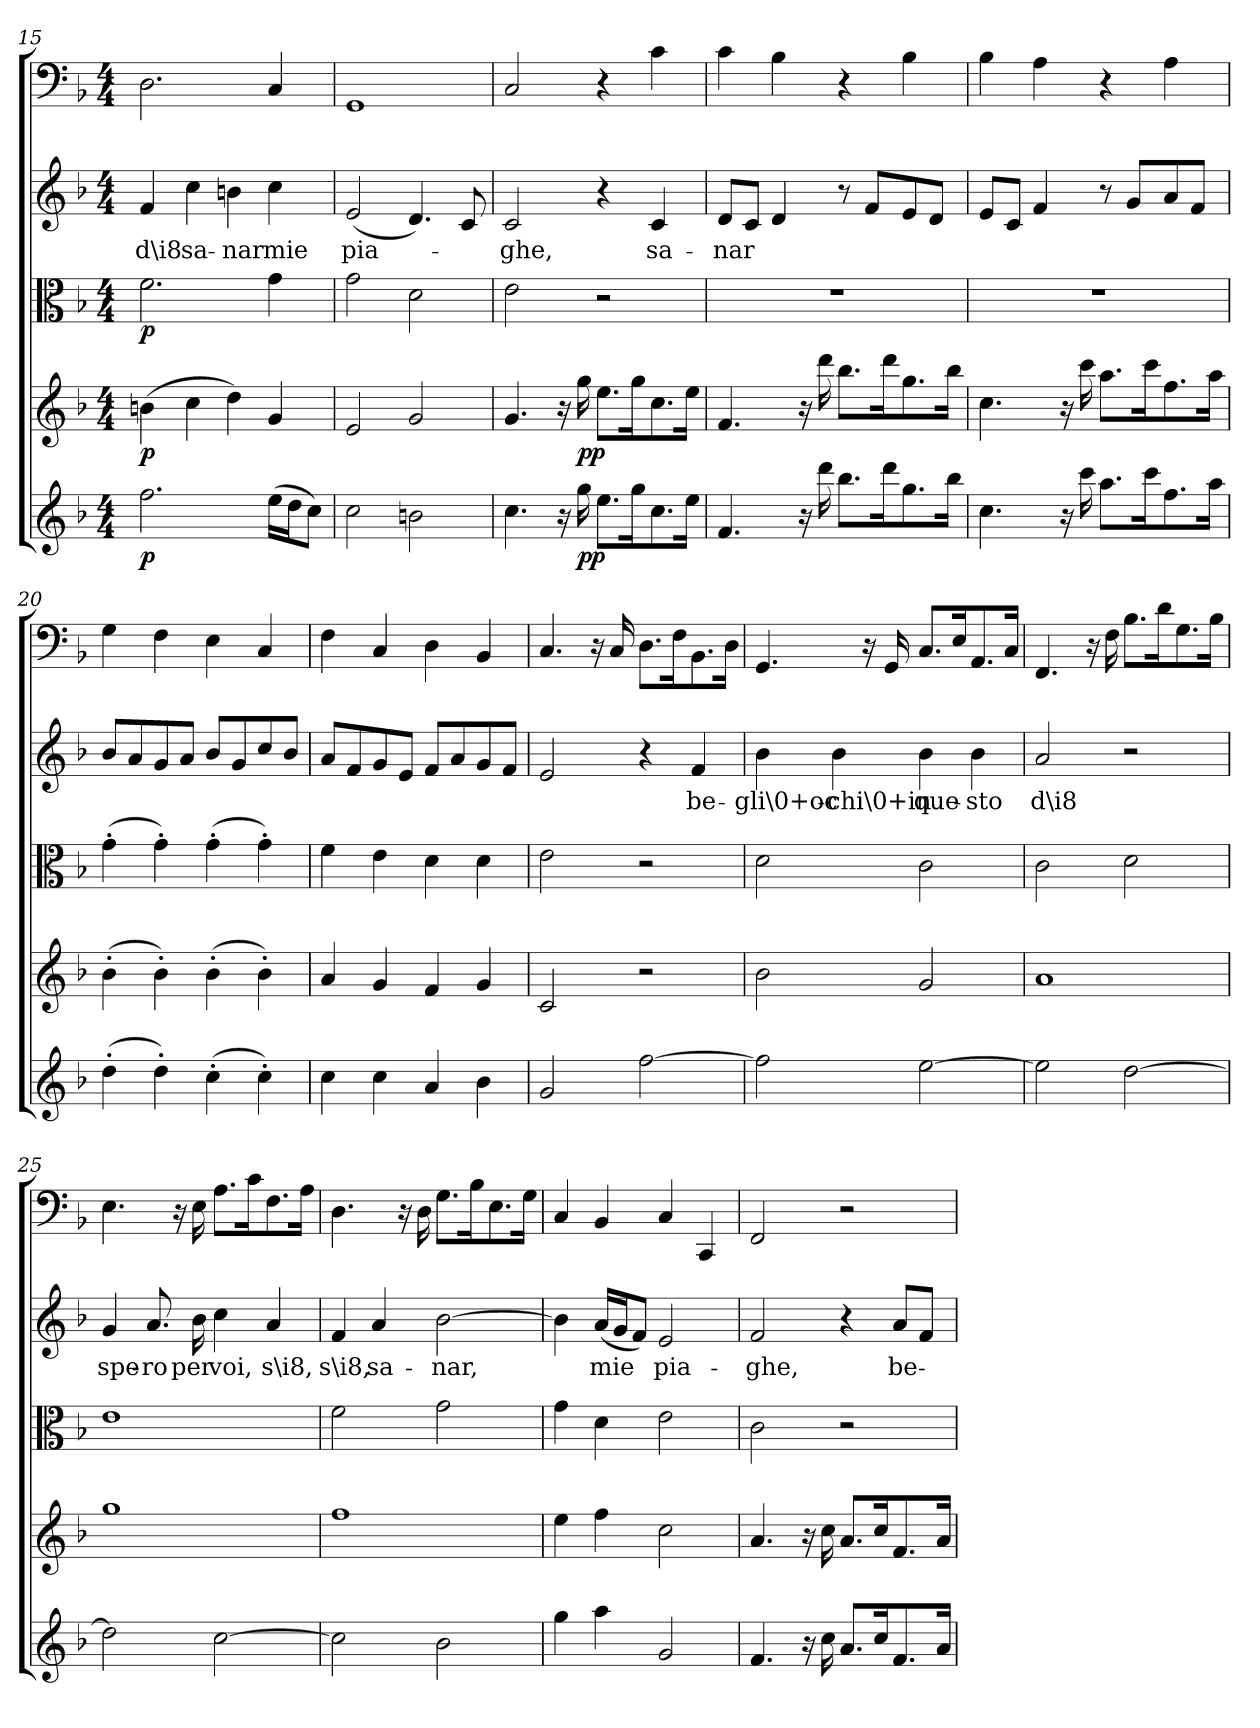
**kern	**dynam	**kern	**dynam	**kern	**dynam	**kern	**text	**kern
*part5	*part5	*part4	*part4	*part3	*part3	*part2	*part2	*part1
*staff5	*staff5	*staff4	*staff4	*staff3	*staff3	*staff2	*staff2	*staff1
*clefG2	*	*clefG2	*	*clefC3	*	*clefG2	*	*clefF4
*k[b-]	*	*k[b-]	*	*k[b-]	*	*k[b-]	*	*k[b-]
*F:	*	*F:	*	*F:	*	*F:	*	*F:
*M4/4	*	*M4/4	*	*M4/4	*	*M4/4	*	*M4/4
=15	=15	=15	=15	=15	=15	=15	=15	=15
2.ff\	p	(4bn\	p	2.f\	p	4f/	d\i8	2.D\
.	.	4cc\	.	.	.	4cc\	sa-	.
.	.	4dd\)	.	.	.	4bn\	-nar	.
(16ee\LL	.	4g/	.	4g\	.	4cc\	mie	4C/
16dd\J	.	.	.	.	.	.	.	.
8cc\J)	.	.	.	.	.	.	.	.
=16	=16	=16	=16	=16	=16	=16	=16	=16
2cc\	.	2e/	.	2g\	.	(2e/	pia-	1GG/
2bn\	.	2g/	.	2d\	.	4.d/)	.	.
.	.	.	.	.	.	8c/	.	.
=17	=17	=17	=17	=17	=17	=17	=17	=17
4.cc\	.	4.g/	.	2e\	.	2c/	-ghe,	2C/
16r	.	16r	.	.	.	.	.	.
16gg\	pp	16gg\	pp	.	.	.	.	.
8.ee\L	.	8.ee\L	.	2r	.	4r	.	4r
16gg\K	.	16gg\K	.	.	.	.	.	.
8.cc\	.	8.cc\	.	.	.	4c/	sa-	4c\
16ee\Jk	.	16ee\Jk	.	.	.	.	.	.
=18	=18	=18	=18	=18	=18	=18	=18	=18
4.f/	.	4.f/	.	1r	.	8d/L	-nar	4c\
.	.	.	.	.	.	8c/J	.	.
.	.	.	.	.	.	4d/	.	4B-\
16r	.	16r	.	.	.	.	.	.
16ddd\	.	16ddd\	.	.	.	.	.	.
8.bb-\L	.	8.bb-\L	.	.	.	8r	.	4r
.	.	.	.	.	.	8f/L	.	.
16ddd\K	.	16ddd\K	.	.	.	.	.	.
8.gg\	.	8.gg\	.	.	.	8e/	.	4B-\
.	.	.	.	.	.	8d/J	.	.
16bb-\Jk	.	16bb-\Jk	.	.	.	.	.	.
=19	=19	=19	=19	=19	=19	=19	=19	=19
4.cc\	.	4.cc\	.	1r	.	8e/L	.	4B-\
.	.	.	.	.	.	8c/J	.	.
.	.	.	.	.	.	4f/	.	4A\
16r	.	16r	.	.	.	.	.	.
16ccc\	.	16ccc\	.	.	.	.	.	.
8.aa\L	.	8.aa\L	.	.	.	8r	.	4r
.	.	.	.	.	.	8g/L	.	.
16ccc\K	.	16ccc\K	.	.	.	.	.	.
8.ff\	.	8.ff\	.	.	.	8a/	.	4A\
.	.	.	.	.	.	8f/J	.	.
16aa\Jk	.	16aa\Jk	.	.	.	.	.	.
=20	=20	=20	=20	=20	=20	=20	=20	=20
(4dd'\	.	(4b-'\	.	(4g'\	.	8b-/L	.	4G\
.	.	.	.	.	.	8a/	.	.
4dd'\)	.	4b-'\)	.	4g'\)	.	8g/	.	4F\
.	.	.	.	.	.	8a/J	.	.
(4cc'\	.	(4b-'\	.	(4g'\	.	8b-/L	.	4E\
.	.	.	.	.	.	8g/	.	.
4cc'\)	.	4b-'\)	.	4g'\)	.	8cc/	.	4C/
.	.	.	.	.	.	8b-/J	.	.
=21	=21	=21	=21	=21	=21	=21	=21	=21
4cc\	.	4a/	.	4f\	.	8a/L	.	4F\
.	.	.	.	.	.	8f/	.	.
4cc\	.	4g/	.	4e\	.	8g/	.	4C/
.	.	.	.	.	.	8e/J	.	.
4a/	.	4f/	.	4d\	.	8f/L	.	4D\
.	.	.	.	.	.	8a/	.	.
4b-\	.	4g/	.	4d\	.	8g/	.	4BB-/
.	.	.	.	.	.	8f/J	.	.
=22	=22	=22	=22	=22	=22	=22	=22	=22
2g/	.	2c/	.	2e\	.	2e/	.	4.C/
.	.	.	.	.	.	.	.	16r
.	.	.	.	.	.	.	.	16C/
[2ff\	.	2r	.	2r	.	4r	.	8.D\L
.	.	.	.	.	.	.	.	16F\K
.	.	.	.	.	.	4f/	be-	8.BB-\
.	.	.	.	.	.	.	.	16D\Jk
=23	=23	=23	=23	=23	=23	=23	=23	=23
2ff\]	.	2b-\	.	2d\	.	4b-\	-gli\0+oc-	4.GG/
.	.	.	.	.	.	4b-\	-chi\0+in	.
.	.	.	.	.	.	.	.	16r
.	.	.	.	.	.	.	.	16GG/
[2ee\	.	2g/	.	2c\	.	4b-\	que-	8.C/L
.	.	.	.	.	.	.	.	16E/K
.	.	.	.	.	.	4b-\	-sto	8.AA/
.	.	.	.	.	.	.	.	16C/Jk
=24	=24	=24	=24	=24	=24	=24	=24	=24
2ee\]	.	1a/	.	2c\	.	2a/	d\i8	4.FF/
.	.	.	.	.	.	.	.	16r
.	.	.	.	.	.	.	.	16F\
[2dd\	.	.	.	2d\	.	2r	.	8.B-\L
.	.	.	.	.	.	.	.	16d\K
.	.	.	.	.	.	.	.	8.G\
.	.	.	.	.	.	.	.	16B-\Jk
=25	=25	=25	=25	=25	=25	=25	=25	=25
2dd\]	.	1gg\	.	1e\	.	4g/	spe-	4.E\
.	.	.	.	.	.	8.a/	-ro	.
.	.	.	.	.	.	.	.	16r
.	.	.	.	.	.	16b-\	per	16E\
[2cc\	.	.	.	.	.	4cc\	voi,	8.A\L
.	.	.	.	.	.	.	.	16c\K
.	.	.	.	.	.	4a/	s\i8,	8.F\
.	.	.	.	.	.	.	.	16A\Jk
=26	=26	=26	=26	=26	=26	=26	=26	=26
2cc\]	.	1ff\	.	2f\	.	4f/	s\i8,	4.D\
.	.	.	.	.	.	4a/	sa-	.
.	.	.	.	.	.	.	.	16r
.	.	.	.	.	.	.	.	16D\
2b-\	.	.	.	2g\	.	[2b-\	-nar,	8.G\L
.	.	.	.	.	.	.	.	16B-\K
.	.	.	.	.	.	.	.	8.E\
.	.	.	.	.	.	.	.	16G\Jk
=27	=27	=27	=27	=27	=27	=27	=27	=27
4gg\	.	4ee\	.	4g\	.	4b-\]	.	4C/
4aa\	.	4ff\	.	4d\	.	(16a/LL	mie	4BB-/
.	.	.	.	.	.	16g/J	.	.
.	.	.	.	.	.	8f/J)	.	.
2g/	.	2cc\	.	2e\	.	2e/	pia-	4C/
.	.	.	.	.	.	.	.	4CC/
=28	=28	=28	=28	=28	=28	=28	=28	=28
4.f/	.	4.a/	.	2c\	.	2f/	-ghe,	2FF/
16r	.	16r	.	.	.	.	.	.
16cc\	.	16cc\	.	.	.	.	.	.
8.a/L	.	8.a/L	.	2r	.	4r	.	2r
16cc/K	.	16cc/K	.	.	.	.	.	.
8.f/	.	8.f/	.	.	.	8a/L	be-	.
.	.	.	.	.	.	8f/J	.	.
16a/Jk	.	16a/Jk	.	.	.	.	.	.
=	=	=	=	=	=	=	=	=
*-	*-	*-	*-	*-	*-	*-	*-	*-
